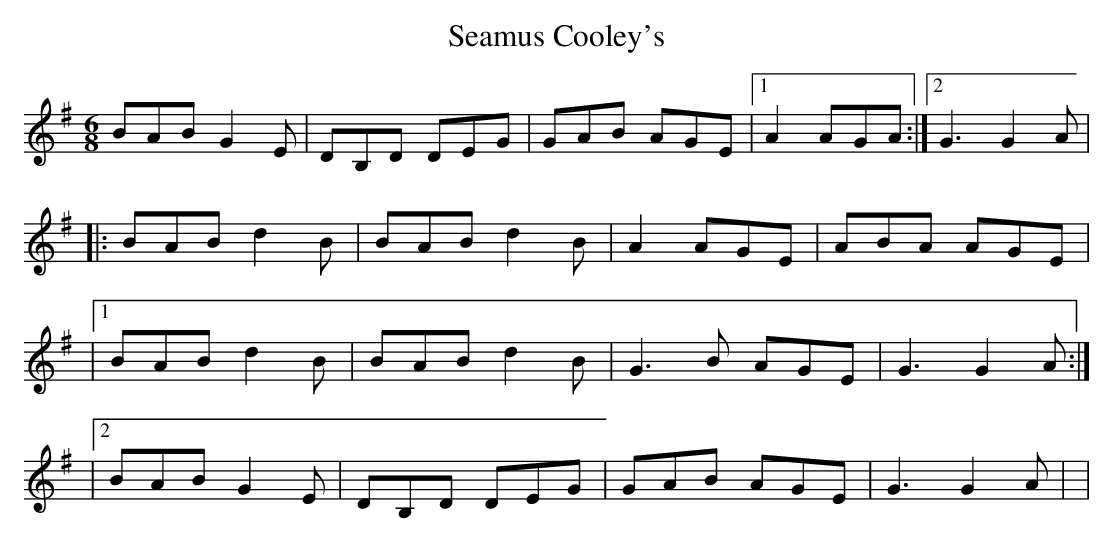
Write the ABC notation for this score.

X:1
T:Seamus Cooley's
M:6/8
L:1/8
K:G
BAB G2 E|DB,D DEG|GAB AGE|1 A2 AGA:|2 G3 G2 A |
|: BAB d2 B|BAB d2 B|A2 AGE|ABA AGE|
|1 BAB d2 B|BAB d2 B|G3 B AGE|G3 G2 A :|
|2 BAB G2 E|DB,D DEG|GAB AGE| G3 G2 A |>|
